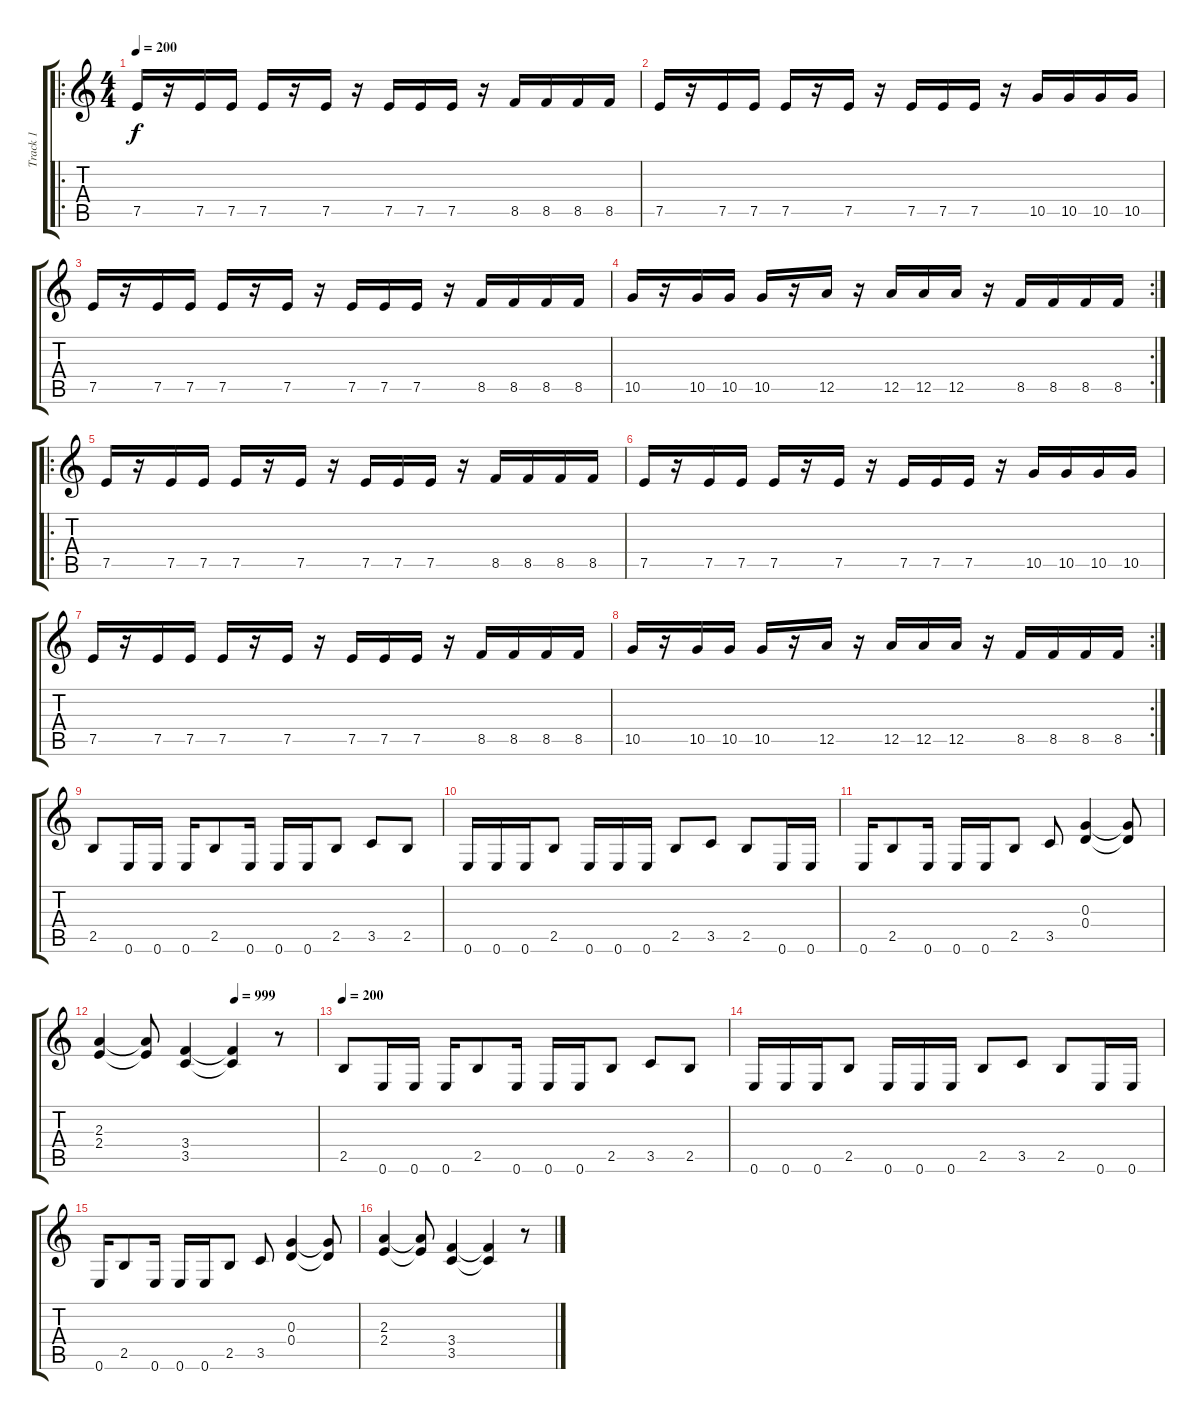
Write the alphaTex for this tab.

\track ("Track 1" "Track 1") {instrument distortionguitar}
\staff {score tabs}
\tuning (E4 B3 G3 D3 A2 E2) {hide}
\ro
\ts (4 4)
\tempo 200
\clef g2
\ks c
7.5.16{dy f instrument distortionguitar} r.16 7.5.16 7.5.16 7.5.16 r.16 7.5.16 r.16 7.5.16 7.5.16 7.5.16 r.16 8.5.16 8.5.16 8.5.16 8.5.16 |
7.5.16 r.16 7.5.16 7.5.16 7.5.16 r.16 7.5.16 r.16 7.5.16 7.5.16 7.5.16 r.16 10.5.16 10.5.16 10.5.16 10.5.16 |
7.5.16 r.16 7.5.16 7.5.16 7.5.16 r.16 7.5.16 r.16 7.5.16 7.5.16 7.5.16 r.16 8.5.16 8.5.16 8.5.16 8.5.16 |
\rc 2
10.5.16 r.16 10.5.16 10.5.16 10.5.16 r.16 12.5.16 r.16 12.5.16 12.5.16 12.5.16 r.16 8.5.16 8.5.16 8.5.16 8.5.16 |
\ro
7.5.16 r.16 7.5.16 7.5.16 7.5.16 r.16 7.5.16 r.16 7.5.16 7.5.16 7.5.16 r.16 8.5.16 8.5.16 8.5.16 8.5.16 |
7.5.16 r.16 7.5.16 7.5.16 7.5.16 r.16 7.5.16 r.16 7.5.16 7.5.16 7.5.16 r.16 10.5.16 10.5.16 10.5.16 10.5.16 |
7.5.16 r.16 7.5.16 7.5.16 7.5.16 r.16 7.5.16 r.16 7.5.16 7.5.16 7.5.16 r.16 8.5.16 8.5.16 8.5.16 8.5.16 |
\rc 2
10.5.16 r.16 10.5.16 10.5.16 10.5.16 r.16 12.5.16 r.16 12.5.16 12.5.16 12.5.16 r.16 8.5.16 8.5.16 8.5.16 8.5.16 |
2.5.8 0.6.16 0.6.16 0.6.16 2.5.8 0.6.16 0.6.16 0.6.16 2.5.8 3.5.8 2.5.8 |
0.6.16 0.6.16 0.6.16 2.5.8 0.6.16 0.6.16 0.6.16 2.5.8 3.5.8 2.5.8 0.6.16 0.6.16 |
0.6.16 2.5.8 0.6.16 0.6.16 0.6.16 2.5.8 3.5.8 (0.3 0.4).4 (0.3{t} 0.4{t}).8 |
\tempo (999 0.625)
(2.3 2.4).4 (2.3{t} 2.4{t}).8 (3.4 3.5).4 (3.4{t} 3.5{t}).4 r.8 |
\tempo 200
2.5.8 0.6.16 0.6.16 0.6.16 2.5.8 0.6.16 0.6.16 0.6.16 2.5.8 3.5.8 2.5.8 |
0.6.16 0.6.16 0.6.16 2.5.8 0.6.16 0.6.16 0.6.16 2.5.8 3.5.8 2.5.8 0.6.16 0.6.16 |
0.6.16 2.5.8 0.6.16 0.6.16 0.6.16 2.5.8 3.5.8 (0.3 0.4).4 (0.3{t} 0.4{t}).8 |
(2.3 2.4).4 (2.3{t} 2.4{t}).8 (3.4 3.5).4 (3.4{t} 3.5{t}).4 r.8
